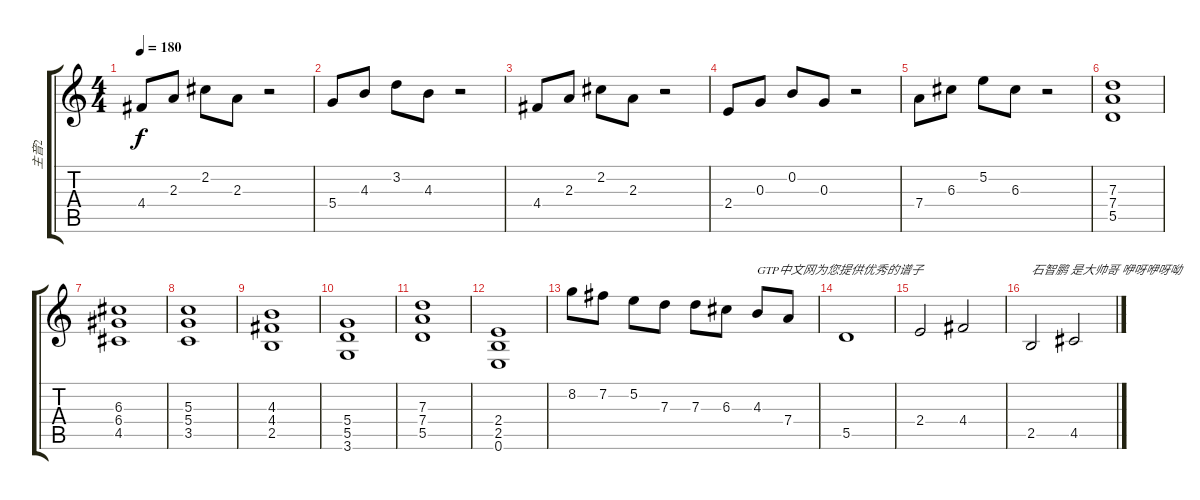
\track ("主音2" "主音2") {instrument overdrivenguitar}
\staff {score tabs}
\tuning (E4 B3 G3 D3 A2 E2) {hide}
\ts (4 4)
\tempo 180
\clef g2
\ks c
4.4.8{dy f} 2.3.8 2.2.8 2.3.8 r.2 |
5.4.8 4.3.8 3.2.8 4.3.8 r.2 |
4.4.8 2.3.8 2.2.8 2.3.8 r.2 |
2.4.8 0.3.8 0.2.8 0.3.8 r.2 |
7.4.8 6.3.8 5.2.8 6.3.8 r.2 |
(7.3 7.4 5.5).1 |
(6.3 6.4 4.5).1 |
(5.3 5.4 3.5).1 |
(4.3 4.4 2.5).1 |
(5.4 5.5 3.6).1 |
(7.3 7.4 5.5).1 |
(2.4 2.5 0.6).1 |
8.2.8 7.2.8 5.2.8 7.3.8 7.3.8 6.3.8 4.3.8{txt "GTP中文网为您提供优秀的谱子"} 7.4.8 |
5.5.1 |
2.4.2 4.4.2 |
2.5.2{txt "石智鹏 是大帅哥 咿呀咿呀呦 "} 4.5.2
